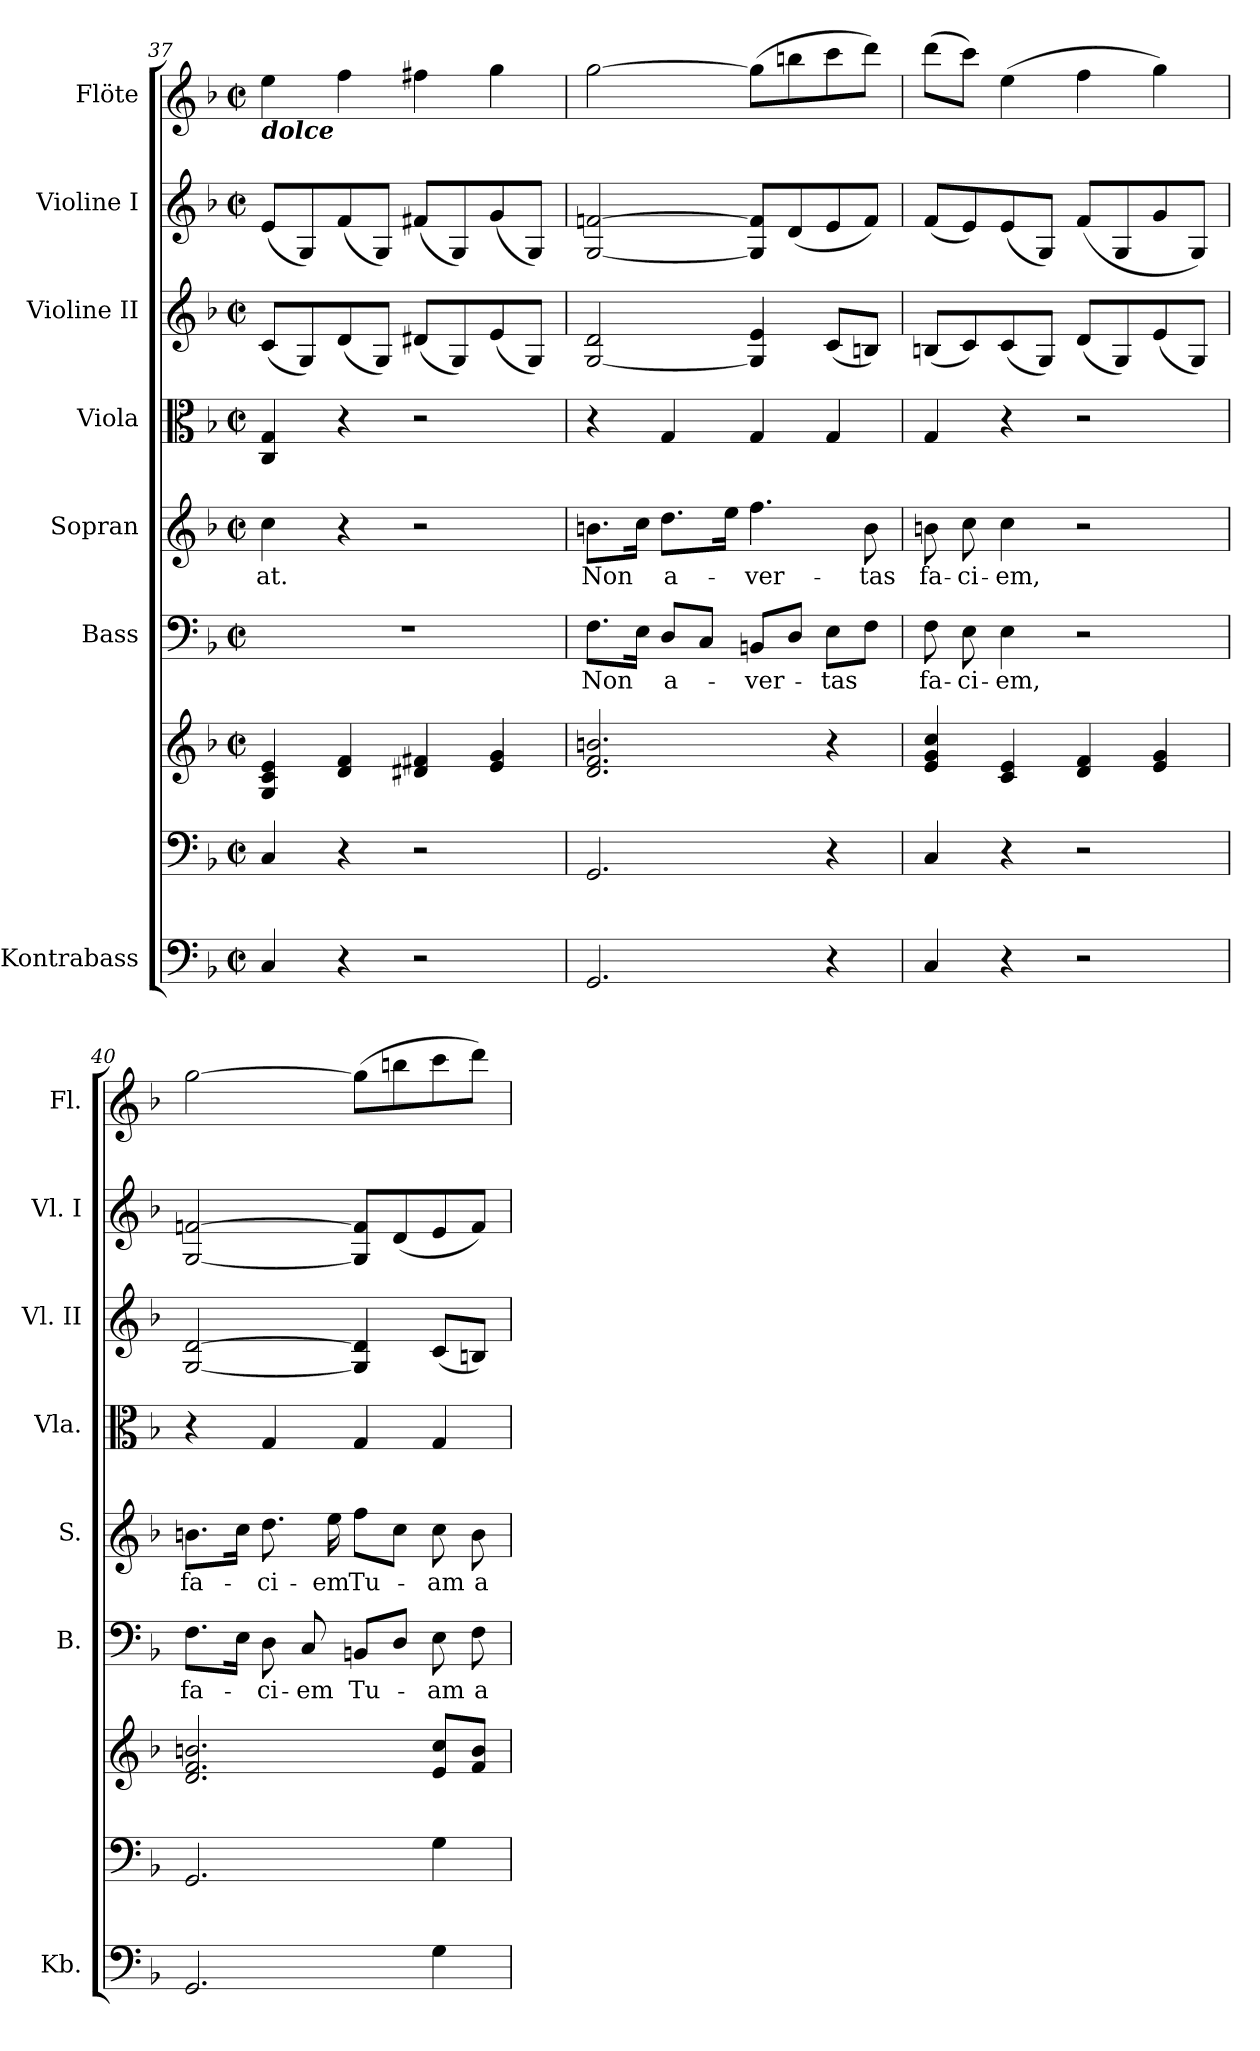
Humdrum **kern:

**kern	**kern	**kern	**kern	**text	**kern	**text	**kern	**kern	**kern	**kern
*part8	*part7	*part7	*part6	*part6	*part5	*part5	*part4	*part3	*part2	*part1
*staff9	*staff8	*staff7	*staff6	*staff6	*staff5	*staff5	*staff4	*staff3	*staff2	*staff1
*I"Kontrabass	*	*	*I"Bass	*	*I"Sopran	*	*I"Viola	*I"Violine II	*I"Violine I	*I"Flöte
*I'Kb.	*	*	*I'B.	*	*I'S.	*	*I'Vla.	*I'Vl. II	*I'Vl. I	*I'Fl.
*clefF4	*clefF4	*clefG2	*clefF4	*	*clefG2	*	*clefC3	*clefG2	*clefG2	*clefG2
*ITrd7c12	*	*	*	*	*	*	*	*	*	*
*k[b-]	*k[b-]	*k[b-]	*k[b-]	*	*k[b-]	*	*k[b-]	*k[b-]	*k[b-]	*k[b-]
*F:	*F:	*F:	*F:	*	*F:	*	*F:	*F:	*F:	*F:
*M2/2	*M2/2	*M2/2	*M2/2	*	*M2/2	*	*M2/2	*M2/2	*M2/2	*M2/2
*met(c|)	*met(c|)	*met(c|)	*met(c|)	*	*met(c|)	*	*met(c|)	*met(c|)	*met(c|)	*met(c|)
=37	=37	=37	=37	=37	=37	=37	=37	=37	=37	=37
!	!	!	!	!	!	!	!	!	!	!LO:TX:b:Bi:t=dolce
!	!	!	!	!	!	!LO:LY:b	!	!	!	!
4CC/	4C/	4G/ 4c/ 4e/	1r	.	4cc\	-at.	4C/ 4G/	(<8c/L	(<8e/L	4ee\
.	.	.	.	.	.	.	.	8G/)	8G/)	.
4r	4r	4d/ 4f/	.	.	4r	.	4r	(<8d/	(<8f/	4ff\
.	.	.	.	.	.	.	.	8G/J)	8G/J)	.
2r	2r	4d#X/ 4f#X/	.	.	2r	.	2r	(<8d#X/L	(<8f#X/L	4ff#X\
.	.	.	.	.	.	.	.	8G/)	8G/)	.
.	.	4e/ 4g/	.	.	.	.	.	(<8e/	(<8g/	4gg\
.	.	.	.	.	.	.	.	8G/J)	8G/J)	.
!!LO:PB:g=z
=38	=38	=38	=38	=38	=38	=38	=38	=38	=38	=38
!	!	!	!	!LO:LY:b	!	!LO:LY:b	!	!	!	!
2.GGG/	2.GG/	2.d/ 2.f/ 2.bn/	8.F\L	Non	8.bn\L	Non	4r	[2G/ 2d/	[2G/ [2fn/	[2gg\
.	.	.	16E\Jk	.	16cc\Jk	.	.	.	.	.
!	!	!	!	!LO:LY:b	!	!LO:LY:b	!	!	!	!
.	.	.	8D/L	a-	8.dd\L	a-	4G/	.	.	.
.	.	.	8C/J	.	.	.	.	.	.	.
.	.	.	.	.	16ee\Jk	.	.	.	.	.
!	!	!	!	!LO:LY:b	!	!LO:LY:b	!	!	!	!
.	.	.	8BBn/L	-ver-	4.ff\	-ver-	4G/	4G/] 4e/	8G/] 8f/]L	(>8gg\L]
.	.	.	8D/J	.	.	.	.	.	(<8d/	8bbn\
!	!	!	!	!LO:LY:b	!	!	!	!	!	!
4r	4r	4r	8E\L	-tas	.	.	4G/	(<8c/L	8e/	8ccc\
!	!	!	!	!	!	!LO:LY:b	!	!	!	!
.	.	.	8F\J	.	8b\	-tas	.	8Bn/J)	8f/J)	8ddd\J)
=39	=39	=39	=39	=39	=39	=39	=39	=39	=39	=39
!	!	!	!	!LO:LY:b	!	!LO:LY:b	!	!	!	!
4CC/	4C/	4e/ 4g/ 4cc/	8F\	fa-	8bn\	fa-	4G/	(<8Bn/L	(<8f/L	(>8ddd\L
!	!	!	!	!LO:LY:b	!	!LO:LY:b	!	!	!	!
.	.	.	8E\	-ci-	8cc\	-ci-	.	8c/)	8e/)	8ccc\J)
!	!	!	!	!LO:LY:b	!	!LO:LY:b	!	!	!	!
4r	4r	4c/ 4e/	4E\	-em,	4cc\	-em,	4r	(<8c/	(<8e/	(>4ee\
.	.	.	.	.	.	.	.	8G/J)	8G/J)	.
2r	2r	4d/ 4f/	2r	.	2r	.	2r	(<8d/L	(<8f/L	4ff\
.	.	.	.	.	.	.	.	8G/)	8G/	.
.	.	4e/ 4g/	.	.	.	.	.	(<8e/	8g/	4gg\)
.	.	.	.	.	.	.	.	8G/J)	8G/J)	.
=40	=40	=40	=40	=40	=40	=40	=40	=40	=40	=40
!	!	!	!	!LO:LY:b	!	!LO:LY:b	!	!	!	!
2.GGG/	2.GG/	2.d/ 2.f/ 2.bn/	8.F\L	fa-	8.bn\L	fa-	4r	[2G/ [2d/	[2G/ [2fn/	[2gg\
.	.	.	16E\Jk	.	16cc\Jk	.	.	.	.	.
!	!	!	!	!LO:LY:b	!	!LO:LY:b	!	!	!	!
.	.	.	8D\	-ci-	8.dd\	-ci-	4G/	.	.	.
!	!	!	!	!LO:LY:b	!	!	!	!	!	!
.	.	.	8C/	-em	.	.	.	.	.	.
!	!	!	!	!	!	!LO:LY:b	!	!	!	!
.	.	.	.	.	16ee\	-em	.	.	.	.
!	!	!	!	!LO:LY:b	!	!LO:LY:b	!	!	!	!
.	.	.	8BBn/L	Tu-	8ff\L	Tu-	4G/	4G/] 4d/]	8G/] 8f/]L	(>8gg\L]
.	.	.	8D/J	.	8cc\J	.	.	.	(<8d/	8bbn\
!	!	!	!	!LO:LY:b	!	!LO:LY:b	!	!	!	!
4GG\	4G\	8e/ 8cc/L	8E\	-am	8cc\	-am	4G/	(<8c/L	8e/	8ccc\
!	!	!	!	!LO:LY:b	!	!LO:LY:b	!	!	!	!
.	.	8f/ 8b/J	8F\	a	8b\	a-	.	8Bn/J)	8f/J)	8ddd\J)
=	=	=	=	=	=	=	=	=	=	=
*-	*-	*-	*-	*-	*-	*-	*-	*-	*-	*-
